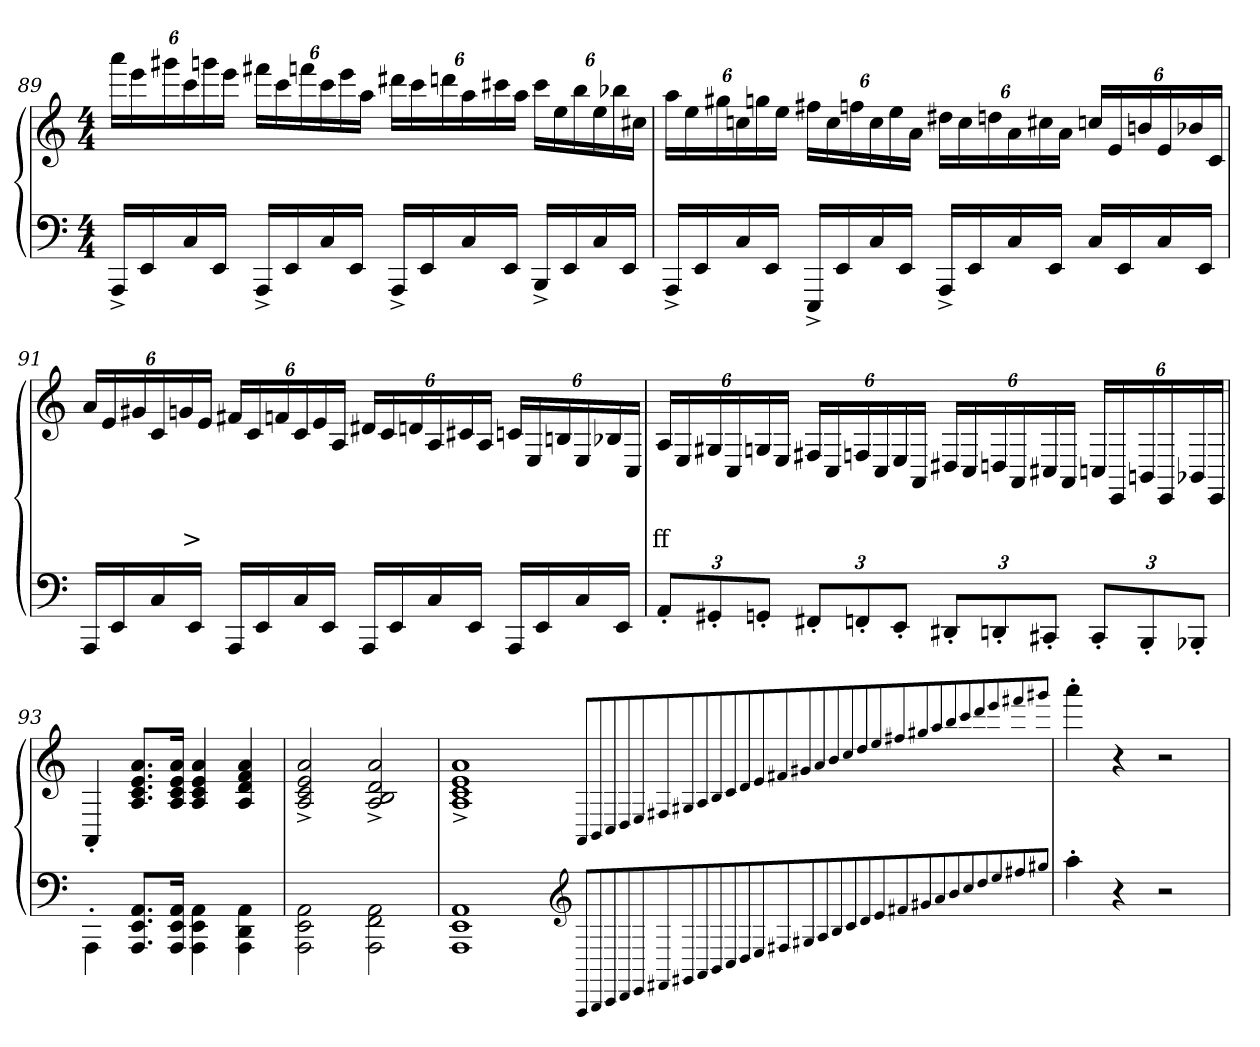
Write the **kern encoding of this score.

**kern	**kern	**text	**text
*part2	*part1	*part1	*part1
*staff2	*staff1	*staff1	*staff1
*clefF4	*clefG2	*	*
*k[]	*k[]	*	*
*M4/4	*M4/4	*	*
=89	=89	=89	=89
16AAA^>LL	24aaaLL	.	.
.	24eee	.	.
16EE	.	.	.
.	24ggg#X	.	.
16C	24ccc	.	.
.	24gggn	.	.
16EEJJ	.	.	.
.	24eeeJJ	.	.
16AAA^>LL	24fff#XLL	.	.
.	24ccc	.	.
16EE	.	.	.
.	24fffn	.	.
16C	24ccc	.	.
.	24eee	.	.
16EEJJ	.	.	.
.	24aaJJ	.	.
16AAA^>LL	24ddd#XLL	.	.
.	24ccc	.	.
16EE	.	.	.
.	24dddn	.	.
16C	24aa	.	.
.	24ccc#X	.	.
16EEJJ	.	.	.
.	24aaJJ	.	.
16BBB^>LL	24ccc#LL	.	.
.	24ee	.	.
16EE	.	.	.
.	24bb	.	.
16C	24ee	.	.
.	24bb-X	.	.
16EEJJ	.	.	.
.	24cc#JJ	.	.
=90	=90	=90	=90
16AAA^>LL	24aaLL	.	.
.	24ee	.	.
16EE	.	.	.
.	24gg#X	.	.
16C	24ccn	.	.
.	24ggn	.	.
16EEJJ	.	.	.
.	24eeJJ	.	.
16EEE^>LL	24ff#XLL	.	.
.	24cc	.	.
16EE	.	.	.
.	24ffn	.	.
16C	24cc	.	.
.	24ee	.	.
16EEJJ	.	.	.
.	24aJJ	.	.
16AAA^>LL	24dd#XLL	.	.
.	24cc	.	.
16EE	.	.	.
.	24ddn	.	.
16C	24a	.	.
.	24cc#X	.	.
16EEJJ	.	.	.
.	24aJJ	.	.
16CLL	24ccnLL	.	.
.	24e	.	.
16EE	.	.	.
.	24bn	.	.
16C	24e	.	.
.	24b-X	.	.
16EEJJ	.	.	.
.	24cJJ	.	.
=91	=91	=91	=91
16AAALL	24aLL	.	.
.	24e	.	.
16EE	.	.	.
.	24g#X	.	.
16C	24c	.	.
.	24gn	.	>
16EEJJ	.	.	.
.	24eJJ	.	.
16AAALL	24f#XLL	.	.
.	24c	.	.
16EE	.	.	.
.	24fn	.	.
16C	24c	.	.
.	24e	.	.
16EEJJ	.	.	.
.	24AJJ	.	.
16AAALL	24d#XLL	.	.
.	24c	.	.
16EE	.	.	.
.	24dn	.	.
16C	24A	.	.
.	24c#X	.	.
16EEJJ	.	.	.
.	24AJJ	.	.
16AAALL	24cnLL	.	.
.	24E	.	.
16EE	.	.	.
.	24Bn	.	.
16C	24E	.	.
.	24B-X	.	.
16EEJJ	.	.	.
.	24CJJ	.	.
=92	=92	=92	=92
12AA'>L	24ALL	.	ff
.	24E	.	.
12GG#X'>	24G#X	.	.
.	24C	.	.
12GGn'>J	24Gn	.	.
.	24EJJ	.	.
12FF#X'>L	24F#XLL	.	.
.	24C	.	.
12FFn'>	24Fn	.	.
.	24C	.	.
12EE'>J	24E	.	.
.	24AAJJ	.	.
12DD#X'>L	24D#XLL	.	.
.	24C	.	.
12DDn'>	24Dn	.	.
.	24AA	.	.
12CC#X'>J	24C#X	.	.
.	24AAJJ	.	.
12CC#'>L	24CnLL	.	.
.	24EE	.	.
12BBB'>	24BBn	.	.
.	24EE	.	.
12BBB-X'>J	24BB-X	.	.
.	24EEJJ	.	.
=93	=93	=93	=93
4AAA'>\	4AA'>	.	.
8.AA 8.EE 8.AAAL	8.a 8.e 8.c 8.AL	.	.
16AA 16EE 16AAAJk	16a 16e 16c 16AJk	.	.
4AA\ 4EE\ 4AAA\	4a 4e 4c 4A	.	.
4AA\ 4DD\ 4AAA\	4a 4f 4d 4A	.	.
=94	=94	=94	=94
2AA\ 2EE\ 2AAA\	2a^> 2e^> 2c^> 2A^>	.	.
2AA\ 2FF\ 2AAA\	2a^> 2d^> 2B^> 2A^>	.	.
=95	=95	=95	=95
1AA 1EE 1AAA	1a^> 1e^> 1c^> 1A^>	.	.
*clefG2	*	*	*
8qqAAAL	8qqAAL	.	.
8qqBBB	8qqBB	.	.
8qqCC	8qqC	.	.
8qqDD	8qqD	.	.
8qqEE	8qqE	.	.
8qqFF#X	8qqF#X	.	.
8qqGG#X	8qqG#X	.	.
8qqAA	8qqA	.	.
8qqBB	8qqB	.	.
8qqC	8qqc	.	.
8qqD	8qqd	.	.
8qqE	8qqe	.	.
8qqF#	8qqf#	.	.
8qqG#	8qqg#	.	.
8qqA	8qqa	.	.
8qqB	8qqb	.	.
8qqc	8qqcc	.	.
8qqd	8qqdd	.	.
8qqe	8qqee	.	.
8qqf#	8qqff#	.	.
8qqg#	8qqgg#	.	.
8qqa	8qqaa	.	.
8qqb	8qqbb	.	.
8qqcc	8qqccc	.	.
8qqdd	8qqddd	.	.
8qqee	8qqeee	.	.
8qqff#	8qqfff#	.	.
8qqgg#J	8qqggg#J	.	.
=96	=96	=96	=96
4aa'>	4aaa'>	.	.
4r	4r	.	.
2r	2r	.	.
=	=	=	=
*-	*-	*-	*-
